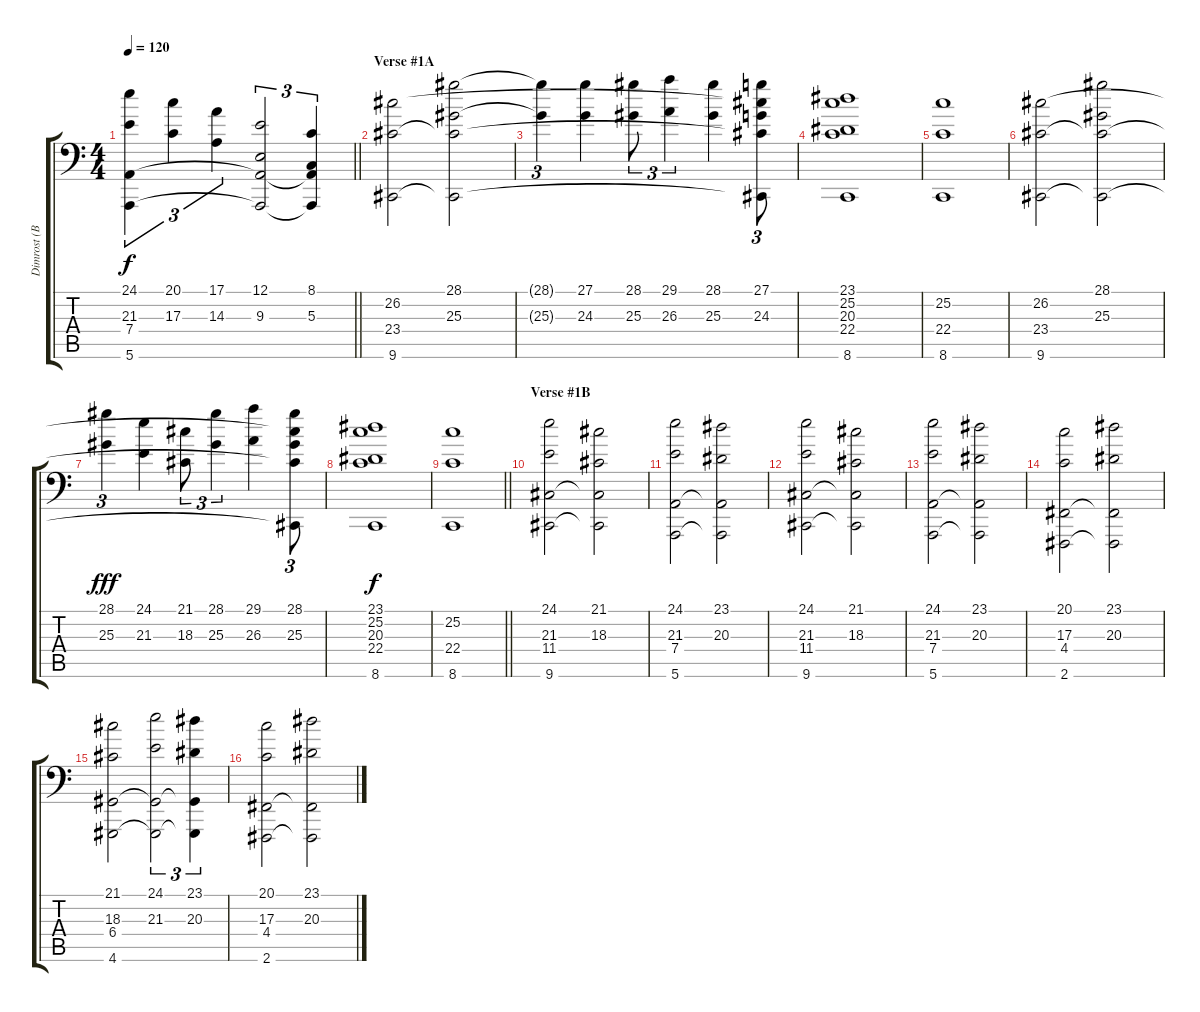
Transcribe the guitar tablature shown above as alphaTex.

\track ("Dimrost (Bass Strings)" "Dimrost (B") {instrument stringensemble1}
\staff {score tabs}
\tuning (E3 B2 G2 D2 A1 E1) {hide}
\ts (4 4)
\tempo 120
\clef f4
\barLineRight lightlight
\ks c
(24.1 21.3 7.4 5.6).4{tu (3 2) dy f} (20.1 17.3).4{tu (3 2)} (17.1 14.3).4{tu (3 2)} (12.1 9.3 7.4{t} 5.6{t}).2{tu (3 2)} (8.1 5.3 7.4{t} 5.6{t}).4{tu (3 2)} |
\section ("" "Verse #1A")
(26.2 23.4 9.6).2 (28.1 25.3 23.4{t} 9.6{t}).2 |
(28.1{t} 25.3{t}).4{tu (3 2)} (27.1 24.3).4 (28.1 25.3).8{tu (3 2)} (29.1 26.3).4{tu (3 2)} (28.1 25.3).4 (27.1 26.2{t} 24.3 23.4{t} 9.6{t}).8{tu (3 2)} |
(23.1 25.2 20.3 22.4 8.6).1 |
(25.2 22.4 8.6).1 |
(26.2 23.4 9.6).2 (28.1 25.3 23.4{t} 9.6{t}).2 |
(28.1 25.3).4{tu (3 2) dy fff} (24.1 21.3).4 (21.1 18.3).8{tu (3 2)} (28.1 25.3).4{tu (3 2)} (29.1 26.3).4 (28.1 26.2{t} 25.3 23.4{t} 9.6{t}).8{tu (3 2)} |
(23.1 25.2 20.3 22.4 8.6).1{dy f} |
\barLineRight lightlight
(25.2 22.4 8.6).1 |
\section ("" "Verse #1B")
(24.1 21.3 11.4 9.6).2 (21.1 18.3 11.4{t} 9.6{t}).2 |
(24.1 21.3 7.4 5.6).2 (23.1 20.3 7.4{t} 5.6{t}).2 |
(24.1 21.3 11.4 9.6).2 (21.1 18.3 11.4{t} 9.6{t}).2 |
(24.1 21.3 7.4 5.6).2 (23.1 20.3 7.4{t} 5.6{t}).2 |
(20.1 17.3 4.4 2.6).2 (23.1 20.3 4.4{t} 2.6{t}).2 |
(21.1 18.3 6.4 4.6).2 (24.1 21.3 6.4{t} 4.6{t}).2{tu (3 2)} (23.1 20.3 6.4{t} 4.6{t}).4{tu (3 2)} |
(20.1 17.3 4.4 2.6).2 (23.1 20.3 4.4{t} 2.6{t}).2
